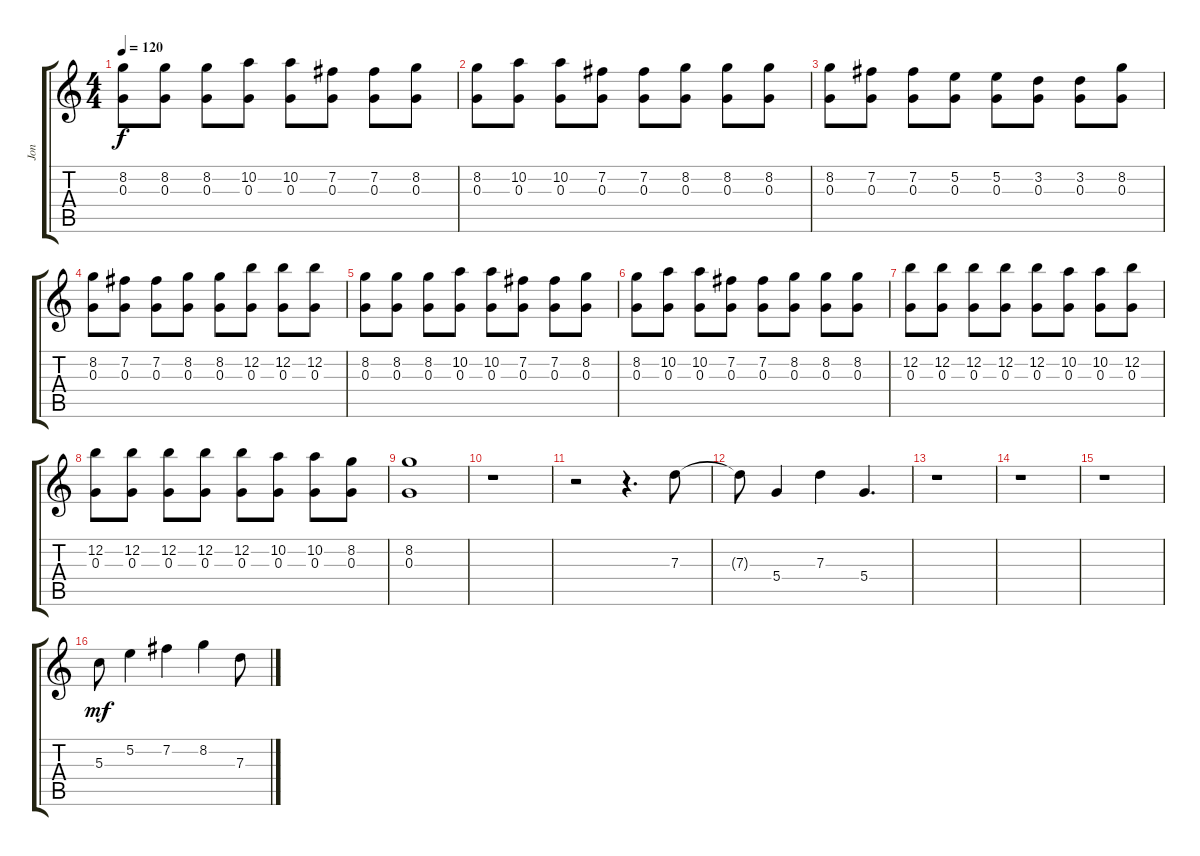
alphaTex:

\track ("Jon" "Jon") {instrument overdrivenguitar}
\staff {score tabs}
\tuning (E4 B3 G3 D3 A2 E2) {hide}
\ts (4 4)
\tempo 120
\clef g2
\ks c
(8.2 0.3).8{dy f instrument overdrivenguitar} (8.2 0.3).8 (8.2 0.3).8 (10.2 0.3).8 (10.2 0.3).8 (7.2 0.3).8 (7.2 0.3).8 (8.2 0.3).8 |
(8.2 0.3).8 (10.2 0.3).8 (10.2 0.3).8 (7.2 0.3).8 (7.2 0.3).8 (8.2 0.3).8 (8.2 0.3).8 (8.2 0.3).8 |
(8.2 0.3).8 (7.2 0.3).8 (7.2 0.3).8 (5.2 0.3).8 (5.2 0.3).8 (3.2 0.3).8 (3.2 0.3).8 (8.2 0.3).8 |
(8.2 0.3).8 (7.2 0.3).8 (7.2 0.3).8 (8.2 0.3).8 (8.2 0.3).8 (12.2 0.3).8 (12.2 0.3).8 (12.2 0.3).8 |
(8.2 0.3).8 (8.2 0.3).8 (8.2 0.3).8 (10.2 0.3).8 (10.2 0.3).8 (7.2 0.3).8 (7.2 0.3).8 (8.2 0.3).8 |
(8.2 0.3).8 (10.2 0.3).8 (10.2 0.3).8 (7.2 0.3).8 (7.2 0.3).8 (8.2 0.3).8 (8.2 0.3).8 (8.2 0.3).8 |
(12.2 0.3).8 (12.2 0.3).8 (12.2 0.3).8 (12.2 0.3).8 (12.2 0.3).8 (10.2 0.3).8 (10.2 0.3).8 (12.2 0.3).8 |
(12.2 0.3).8 (12.2 0.3).8 (12.2 0.3).8 (12.2 0.3).8 (12.2 0.3).8 (10.2 0.3).8 (10.2 0.3).8 (8.2 0.3).8 |
(8.2 0.3).1 |
r.1 |
r.2 r.4{d} 7.3.8 |
7.3{t}.8 5.4.4 7.3.4 5.4.4{d} |
r.1 |
r.1 |
r.1 |
5.3.8{dy mf} 5.2.4 7.2.4 8.2.4 7.3.8
